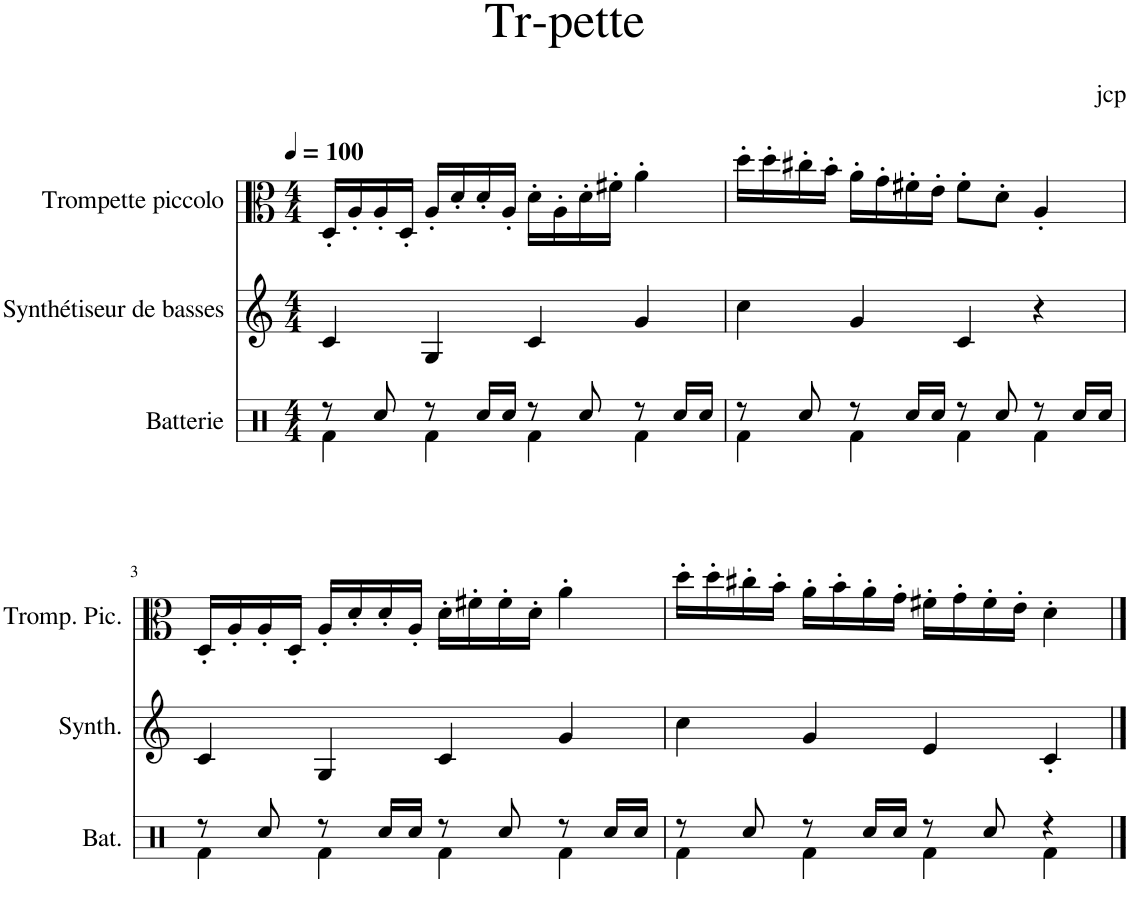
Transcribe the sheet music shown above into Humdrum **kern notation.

**kern	**kern	**kern
*part3	*part2	*part1
*staff3	*staff2	*staff1
*I"Batterie	*I"Synthétiseur de basses	*I"Trompette piccolo
*I'Bat.	*I'Synth.	*I'Tromp. Pic.
*clefX	*clefG2	*clefC3
*	*	*Trd-6c-10
*k[]	*k[]	*k[]
*M4/4	*M4/4	*M4/4
*MM100	*MM100	*MM100
=1	=1	=1
*^	*	*
8r	4Rf\	4c/	16D'/LL
.	.	.	16A'/
8Rcc/	.	.	16A'/
.	.	.	16D'/JJ
8r	4Rf\	4G/	16A'/LL
.	.	.	16d'/
16Rcc/LL	.	.	16d'/
16Rcc/JJ	.	.	16A'/JJ
8r	4Rf\	4c/	16d'\LL
.	.	.	16A'\
8Rcc/	.	.	16d'\
.	.	.	16f#X'\JJ
8r	4Rf\	4g/	4a'\
16Rcc/LL	.	.	.
16Rcc/JJ	.	.	.
=2	=2	=2	=2
8r	4Rf\	4cc\	16dd'\LL
.	.	.	16dd'\
8Rcc/	.	.	16cc#X'\
.	.	.	16b'\JJ
8r	4Rf\	4g/	16a'\LL
.	.	.	16g'\
16Rcc/LL	.	.	16f#X'\
16Rcc/JJ	.	.	16e'\JJ
8r	4Rf\	4c/	8f#'\L
8Rcc/	.	.	8d'\J
8r	4Rf\	4r	4A'/
16Rcc/LL	.	.	.
16Rcc/JJ	.	.	.
!!LO:LB:g=z
=3	=3	=3	=3
8r	4Rf\	4c/	16D'/LL
.	.	.	16A'/
8Rcc/	.	.	16A'/
.	.	.	16D'/JJ
8r	4Rf\	4G/	16A'/LL
.	.	.	16d'/
16Rcc/LL	.	.	16d'/
16Rcc/JJ	.	.	16A'/JJ
8r	4Rf\	4c/	16d'\LL
.	.	.	16f#X'\
8Rcc/	.	.	16f#'\
.	.	.	16d'\JJ
8r	4Rf\	4g/	4a'\
16Rcc/LL	.	.	.
16Rcc/JJ	.	.	.
=4	=4	=4	=4
8r	4Rf\	4cc\	16dd'\LL
.	.	.	16dd'\
8Rcc/	.	.	16cc#X'\
.	.	.	16b'\JJ
8r	4Rf\	4g/	16a'\LL
.	.	.	16b'\
16Rcc/LL	.	.	16a'\
16Rcc/JJ	.	.	16g'\JJ
8r	4Rf\	4e/	16f#X'\LL
.	.	.	16g'\
8Rcc/	.	.	16f#'\
.	.	.	16e'\JJ
4r	4Rf\	4c'/	4d'\
*v	*v	*	*
==	==	==
*-	*-	*-
